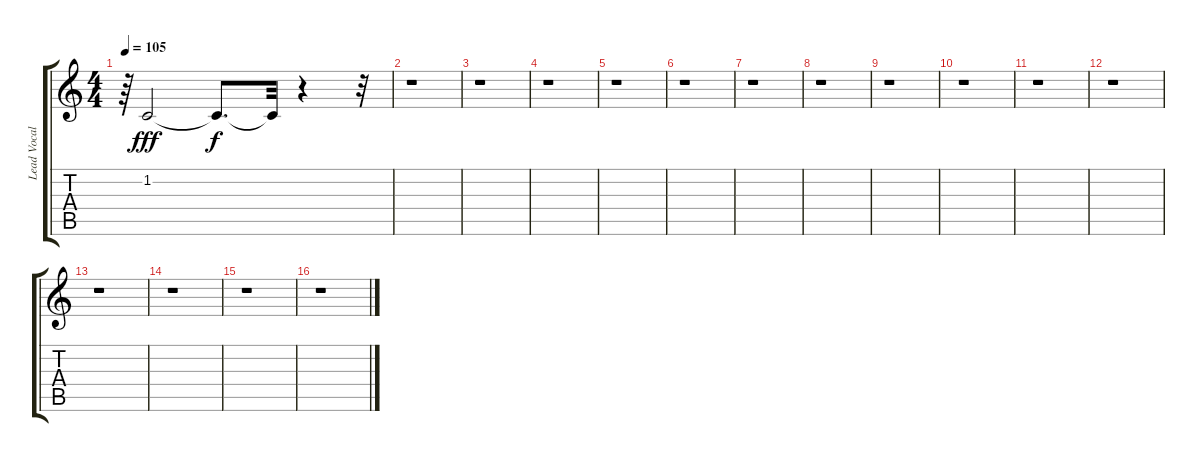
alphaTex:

\track ("Lead Vocal" "Lead Vocal") {instrument altosax}
\staff {score tabs}
\tuning (E4 B3 G3 D3 A2 E2) {hide}
\ts (4 4)
\tempo 105
\clef g2
\ks c
r.64{dy fff} 1.2.2 1.2{t}.8{d dy f} 1.2{t}.32 r.4 r.32 |
r.1 |
r.1 |
r.1 |
r.1 |
r.1 |
r.1 |
r.1 |
r.1 |
r.1 |
r.1 |
r.1 |
r.1 |
r.1 |
r.1 |
r.1
